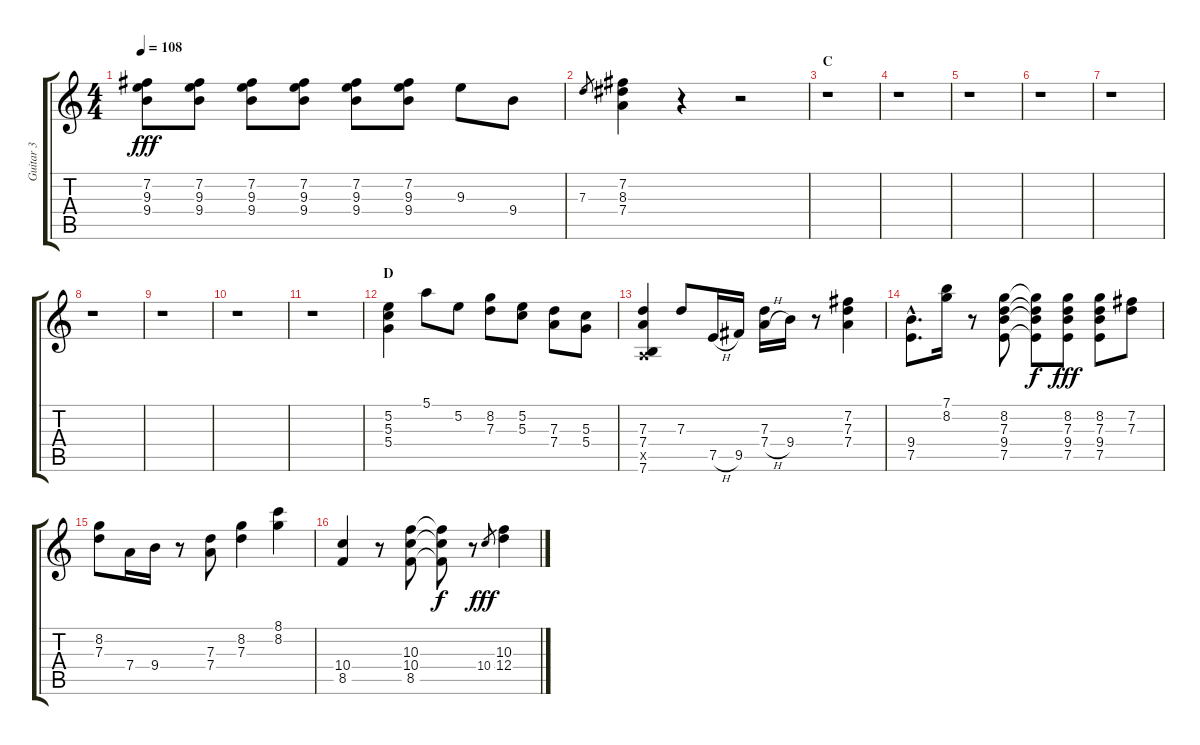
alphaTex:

\track ("Guitar 3" "Guitar 3") {instrument electricguitarclean}
\staff {score tabs}
\tuning (E4 B3 G3 D3 A2 E2) {hide}
\ts (4 4)
\tempo 108
\clef g2
\ks c
(7.2 9.3 9.4).8{dy fff} (7.2 9.3 9.4).8 (7.2 9.3 9.4).8 (7.2 9.3 9.4).8 (7.2 9.3 9.4).8 (7.2 9.3 9.4).8 9.3.8 9.4.8 |
7.3.8{gr} (7.2 8.3 7.4).4 r.4 r.2 |
\section ("" "C")
r.1 |
r.1 |
r.1 |
r.1 |
r.1 |
r.1 |
r.1 |
r.1 |
r.1 |
\section ("" "D")
(5.2 5.3 5.4).4 5.1.8 5.2.8 (8.2 7.3).8 (5.2 5.3).8 (7.3 7.4).8 (5.3 5.4).8 |
(7.3 7.4 0.5{x} 7.6).4 7.3.8 7.5{h}.16 9.5.16 (7.3 7.4{h}).16 9.4.16 r.8 (7.2 7.3 7.4).4 |
(9.4{hac} 7.5{hac}).8{d} (7.1 8.2).16 r.8 (8.2 7.3 9.4 7.5).8 (8.2{t} 7.3{t} 9.4{t} 7.5{t}).8{dy f} (8.2 7.3 9.4 7.5).8{dy fff} (8.2 7.3 9.4 7.5).8 (7.2 7.3).8 |
(8.2 7.3).8 7.4.16 9.4.16 r.8 (7.3 7.4).8 (8.2 7.3).4 (8.1 8.2).4 |
(10.4 8.5).4 r.8 (10.3 10.4 8.5).8 (10.3{t} 10.4{t} 8.5{t}).8{dy f} r.8 10.4.8{gr dy fff} (10.3 12.4).4
